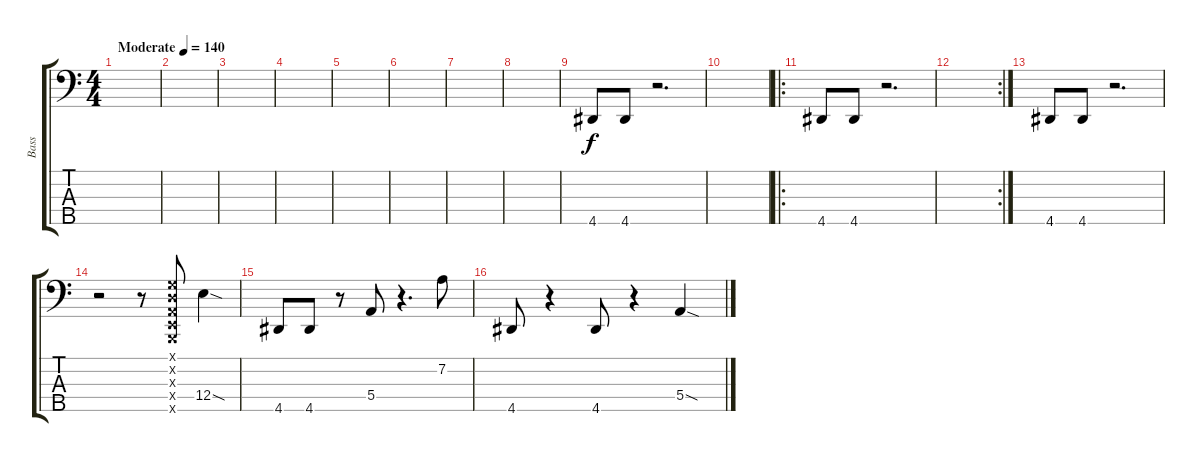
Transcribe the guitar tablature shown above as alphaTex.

\track ("Bass" "Bass") {instrument fretlessbass}
\staff {score tabs}
\tuning (G2 D2 A1 E1 B0) {hide}
\ts (4 4)
\tempo (140 "Moderate")
\clef f4
\ks c
|
|
|
|
|
|
|
|
4.5.8{instrument slapbass2} 4.5.8 r.2{d} |
|
\ro
4.5.8 4.5.8 r.2{d} |
\rc 2
|
4.5.8 4.5.8 r.2{d} |
r.2 r.8 (0.1{x} 0.2{x} 0.3{x} 0.4{x} 0.5{x}).8 12.4{sod}.4{dy f} |
4.5.8 4.5.8 r.8 5.4.8 r.4{d} 7.2.8 |
4.5.8 r.4 4.5.8 r.4 5.4{sod}.4
